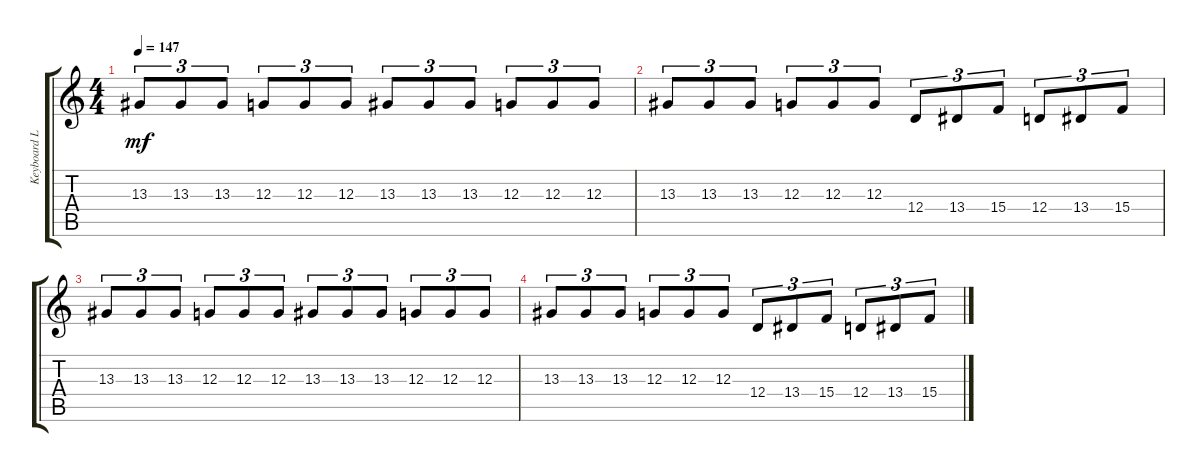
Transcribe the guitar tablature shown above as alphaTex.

\track ("Keyboard Lead" "Keyboard L") {instrument stringensemble1}
\staff {score tabs}
\tuning (E4 B3 G3 D3 A2 E2) {hide}
\ts (4 4)
\tempo 147
\clef g2
\ks c
13.3.8{tu (3 2) dy mf volume 8} 13.3.8{tu (3 2)} 13.3.8{tu (3 2)} 12.3.8{tu (3 2)} 12.3.8{tu (3 2)} 12.3.8{tu (3 2)} 13.3.8{tu (3 2)} 13.3.8{tu (3 2)} 13.3.8{tu (3 2)} 12.3.8{tu (3 2)} 12.3.8{tu (3 2)} 12.3.8{tu (3 2)} |
13.3.8{tu (3 2) volume 7} 13.3.8{tu (3 2)} 13.3.8{tu (3 2)} 12.3.8{tu (3 2)} 12.3.8{tu (3 2)} 12.3.8{tu (3 2)} 12.4.8{tu (3 2)} 13.4.8{tu (3 2)} 15.4.8{tu (3 2)} 12.4.8{tu (3 2)} 13.4.8{tu (3 2)} 15.4.8{tu (3 2)} |
13.3.8{tu (3 2) volume 6} 13.3.8{tu (3 2)} 13.3.8{tu (3 2)} 12.3.8{tu (3 2)} 12.3.8{tu (3 2)} 12.3.8{tu (3 2)} 13.3.8{tu (3 2)} 13.3.8{tu (3 2)} 13.3.8{tu (3 2)} 12.3.8{tu (3 2)} 12.3.8{tu (3 2)} 12.3.8{tu (3 2)} |
13.3.8{tu (3 2) volume 4} 13.3.8{tu (3 2)} 13.3.8{tu (3 2)} 12.3.8{tu (3 2)} 12.3.8{tu (3 2)} 12.3.8{tu (3 2)} 12.4.8{tu (3 2)} 13.4.8{tu (3 2)} 15.4.8{tu (3 2)} 12.4.8{tu (3 2)} 13.4.8{tu (3 2)} 15.4.8{tu (3 2)}
